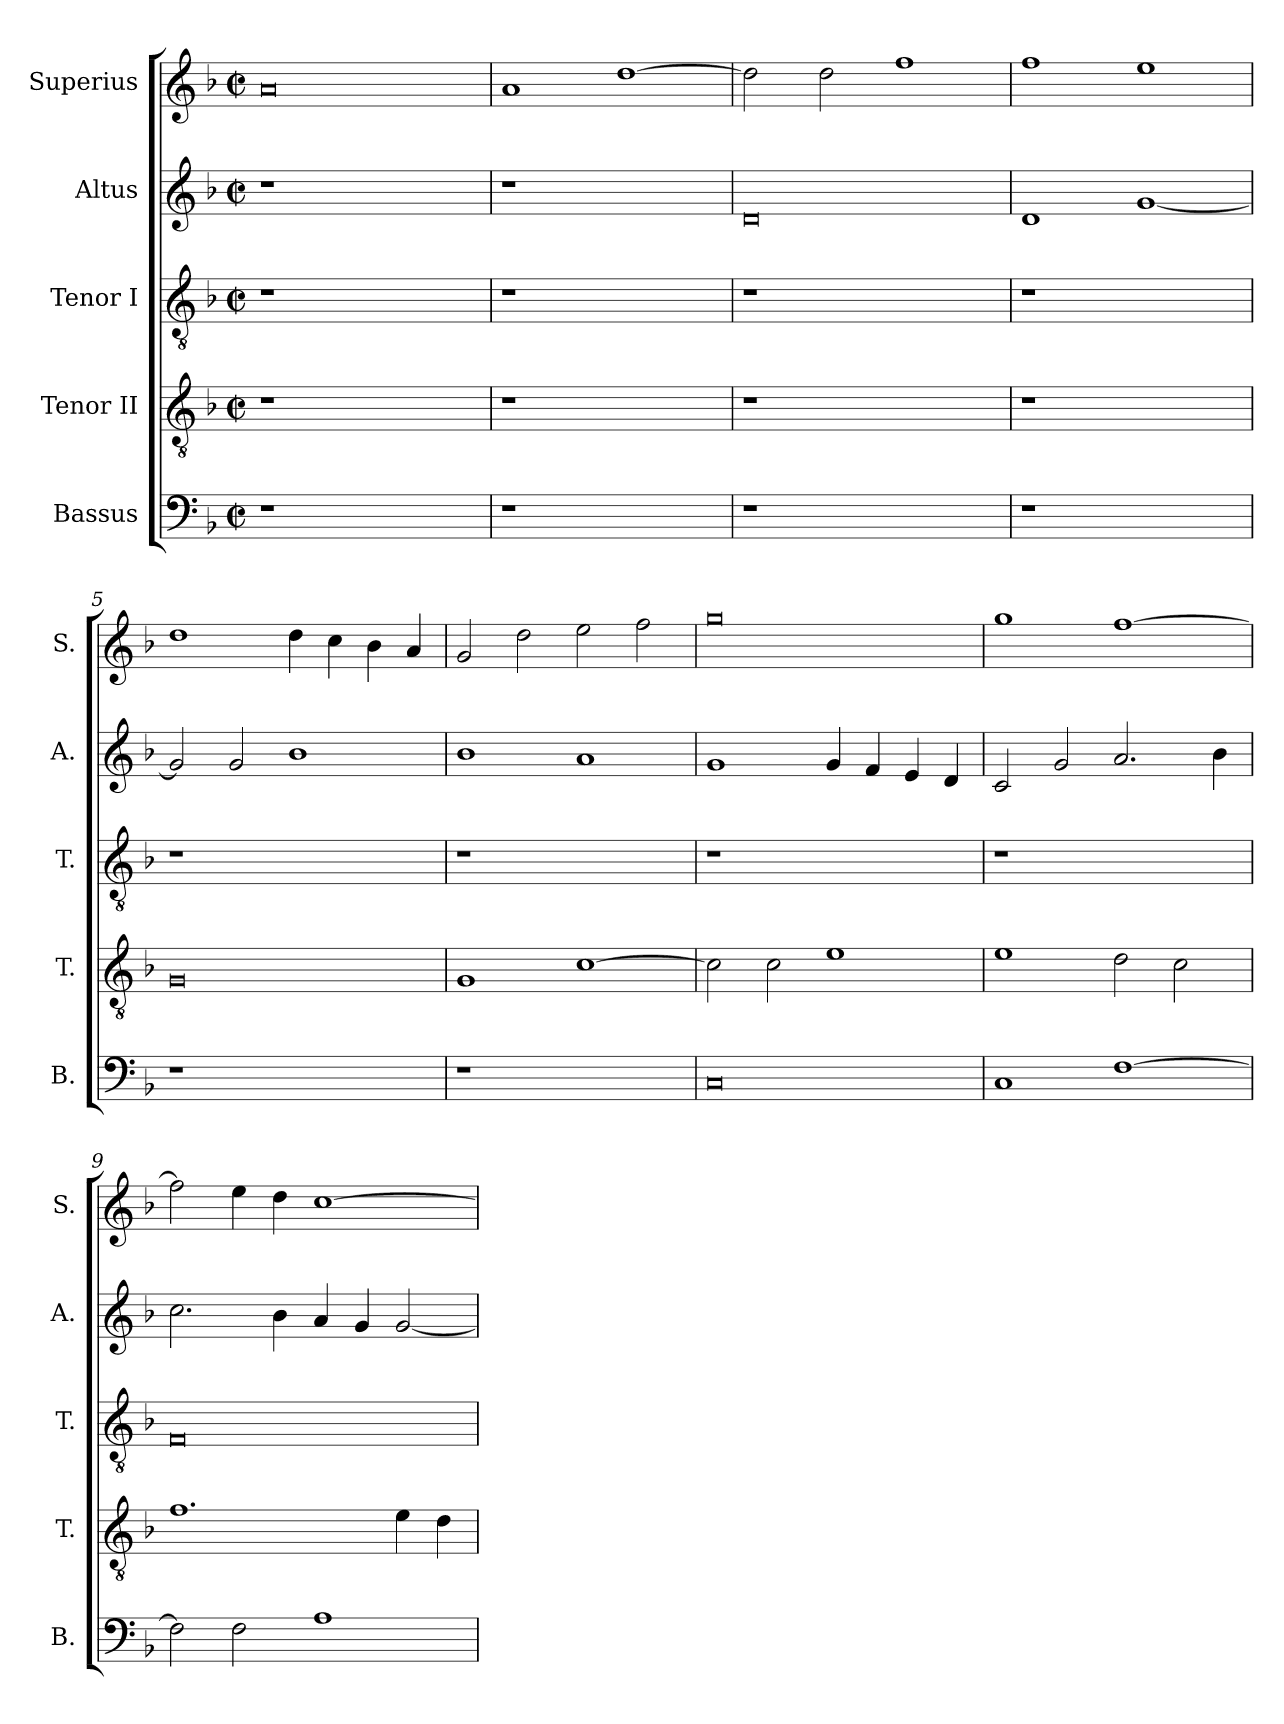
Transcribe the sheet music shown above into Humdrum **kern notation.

**kern	**kern	**kern	**kern	**kern
*part5	*part4	*part3	*part2	*part1
*staff5	*staff4	*staff3	*staff2	*staff1
*I"Bassus	*I"Tenor II	*I"Tenor I	*I"Altus	*I"Superius
*I'B.	*I'T.	*I'T.	*I'A.	*I'S.
!!LO:PB:g=z
*clefF4	*clefGv2	*clefGv2	*clefG2	*clefG2
*	*ITrd7c12	*ITrd7c12	*	*
*k[b-]	*k[b-]	*k[b-]	*k[b-]	*k[b-]
*F:	*F:	*F:	*F:	*F:
*M2/2	*M2/2	*M2/2	*M2/2	*M2/2
*met(c|)	*met(c|)	*met(c|)	*met(c|)	*met(c|)
=1	=1	=1	=1	=1
!LO:N:vis=1	!LO:N:vis=1	!LO:N:vis=1	!LO:N:vis=1	!
1r	1r	1r	1r	0ai
1ryy	1ryy	1ryy	1ryy	.
=2	=2	=2	=2	=2
!LO:N:vis=1	!LO:N:vis=1	!LO:N:vis=1	!LO:N:vis=1	!
1r	1r	1r	1r	1ai
1ryy	1ryy	1ryy	1ryy	[>1ddi
=3	=3	=3	=3	=3
!LO:N:vis=1	!LO:N:vis=1	!LO:N:vis=1	!	!
1r	1r	1r	0di	2ddi\]
.	.	.	.	2ddi\
1ryy	1ryy	1ryy	.	1ffi
=4	=4	=4	=4	=4
!LO:N:vis=1	!LO:N:vis=1	!LO:N:vis=1	!	!
1r	1r	1r	1di	1ffi
1ryy	1ryy	1ryy	[<1gi	1eei
=5	=5	=5	=5	=5
!LO:N:vis=1	!	!LO:N:vis=1	!	!
1r	0GGi	1r	2gi/]	1ddi
.	.	.	2gi/	.
1ryy	.	1ryy	1b-i	4ddi\
.	.	.	.	4cci\
.	.	.	.	4b-i\
.	.	.	.	4ai/
!!LO:LB:g=z
=6	=6	=6	=6	=6
!LO:N:vis=1	!	!LO:N:vis=1	!	!
1r	1GGi	1r	1b-i	2gi/
.	.	.	.	2ddi\
1ryy	[>1Ci	1ryy	1ai	2eei\
.	.	.	.	2ffi\
=7	=7	=7	=7	=7
!	!	!LO:N:vis=1	!	!
0Ci	2Ci\]	1r	1gi	0ggi
.	2Ci\	.	.	.
.	1Ei	1ryy	4gi/	.
.	.	.	4fi/	.
.	.	.	4ei/	.
.	.	.	4di/	.
=8	=8	=8	=8	=8
!	!	!LO:N:vis=1	!	!
1Ci	1Ei	1r	2ci/	1ggi
.	.	.	2gi/	.
[>1Fi	2Di\	1ryy	2.ai/	[>1ffi
.	2Ci\	.	.	.
.	.	.	4b-i\	.
=9	=9	=9	=9	=9
2Fi\]	1.Fi	0FFi	2.cci\	2ffi\]
2Fi\	.	.	.	4eei\
.	.	.	4b-i\	4ddi\
1Ai	.	.	4ai/	[>1cci
.	.	.	4gi/	.
.	4Ei\	.	[<2gi/	.
.	4Di\	.	.	.
=	=	=	=	=
*-	*-	*-	*-	*-
